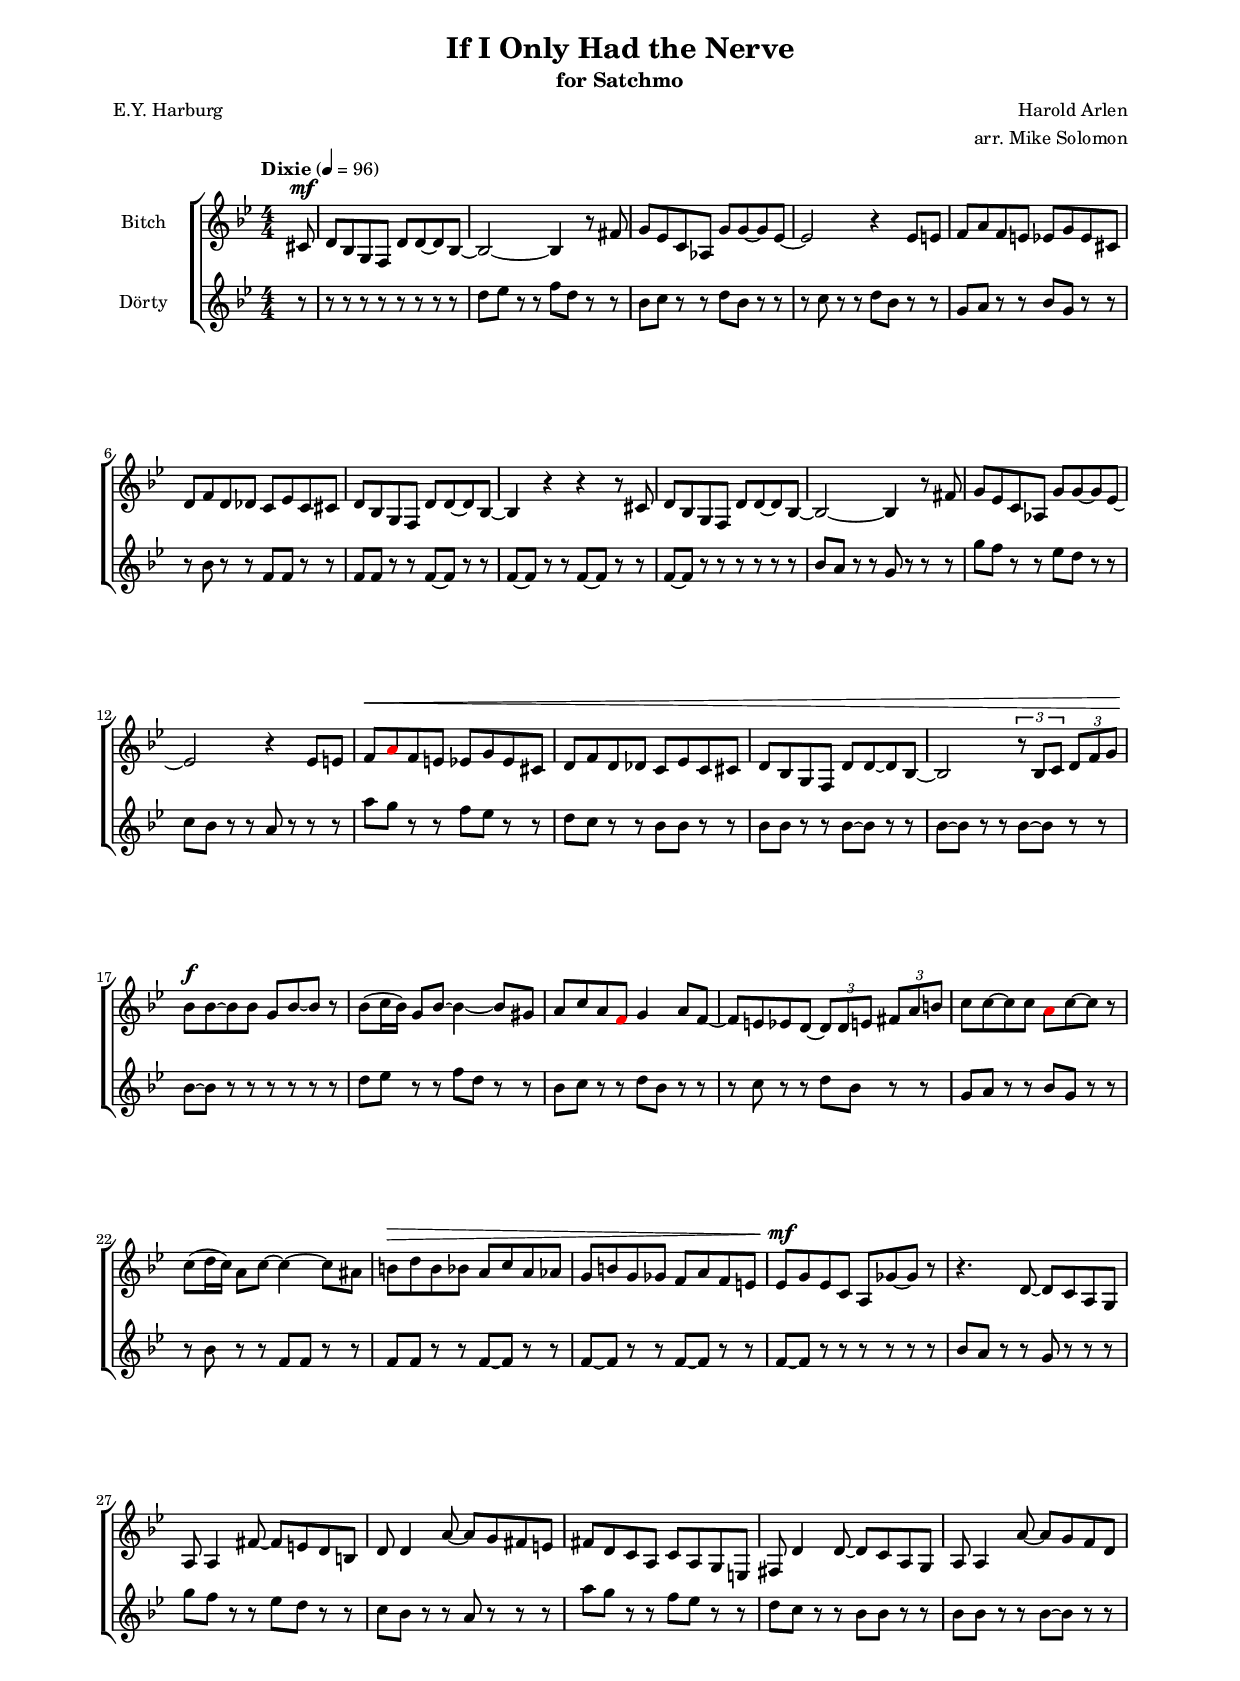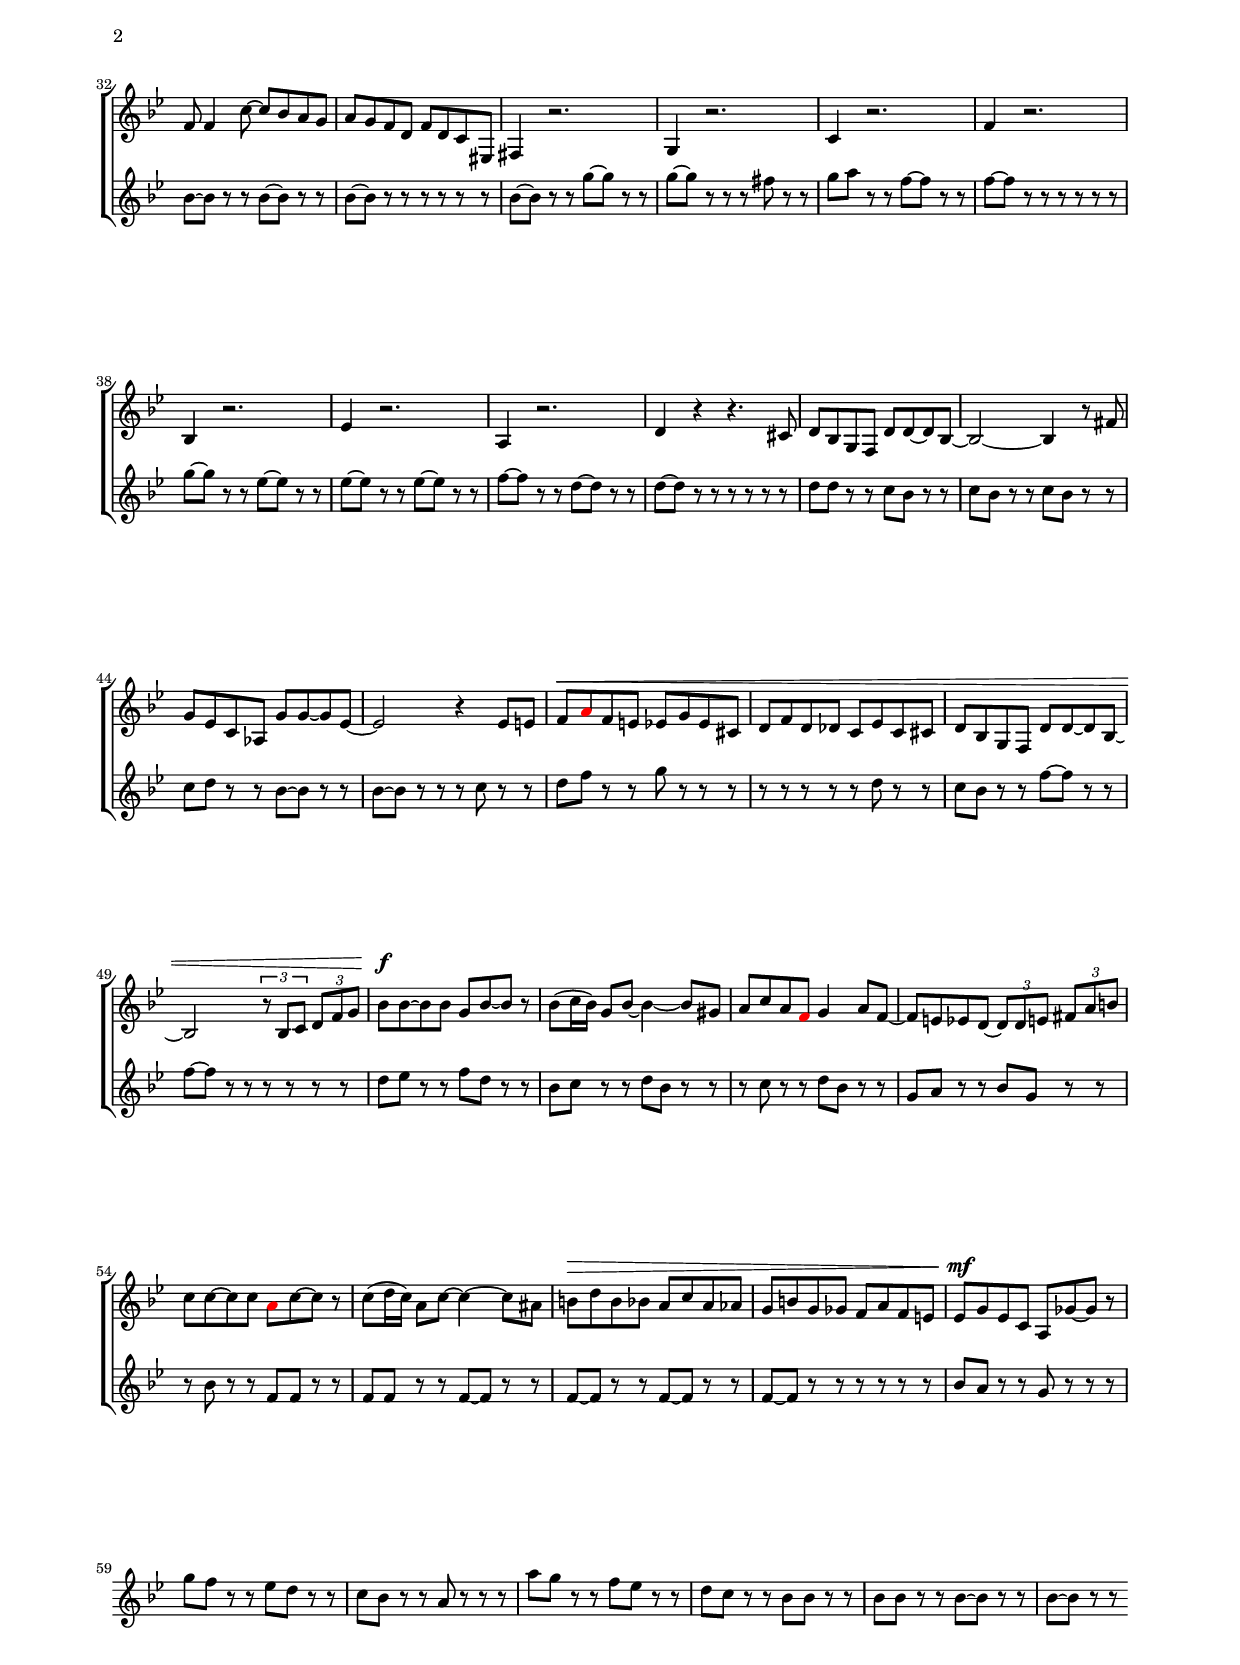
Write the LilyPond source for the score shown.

\version "2.19.0"
\include "defs-devel.ly"

marD = \markup \null
elsD = \markup \null
mikD = \markup \null
rynZ = \markup \null
desD = \markup \null

#(set-global-staff-size 15.87)
autoBeamInstruction = \autoBeamOn

solo = \markup \italic "solo"
psolo = \markup \italic "(solo)"
skat = \markup \italic "sit skat"
shoot = \markup \italic "SYT"

\header {
  title = "If I Only Had the Nerve"
  subtitle = "for Satchmo"
  %title = "Somewhere Over the Rainbow"
  composer = "Harold Arlen"
  poet = "E.Y. Harburg"
  arranger = "arr. Mike Solomon"
  %arranger = "arr. (anon)"
}
\paper {
  #(define fonts
    (set-global-fonts
    #:music "lilyjazz"
    #:brace "lilyjazz"
    #:roman "LilyJAZZText"
    #:sans "LilyJAZZChord"
    #:factor (/ staff-height pt 20)
  ))
  ragged-right = ##f
  left-margin = 0.75\in
  right-margin = 0.75\in
  %top-margin = 0.5\in
  bottom-margin = 0.6\in
  ragged-last-bottom = ##f
  %max-systems-per-page = #2
  %oddHeaderMarkup = "FIRST FULL DRAFT 20.10.14 4:44"
  %evenHeaderMarkup = "FIRST FULL DRAFT 20.10.14 4:44"
}


#(ly:set-option 'point-and-click #f)

#(set-global-staff-size 15.87)

railroad =  {
  \once \override BreathingSign.text = \markup \musicglyph #"scripts.caesura.straight"
  \breathe
}
myred = \once \override NoteHead #'color = #red

php = \once \override Hairpin.stencil = #(parenthesize-callback ly:hairpin::print)

\paper {
  footnote-separator-markup = \markup { \column { " "\override #`(span-factor . 1/5) { \draw-hline } }}
  footnote-padding = 1\mm
  top-system-spacing = #'((basic-distance . 1) (minimum-distance . 0) (padding . 1) (stretchability . 40))
  bottom-system-spacing = #'((basic-distance . 1) (minimum-distance . 0) (padding . 1) (stretchability . 50))
  ragged-right = ##f
}

prefatoryMatter = {
  \key bes \major
  \autoBeamInstruction
  \time 4/4
}

scorePrefatoryMatter = {
  \prefatoryMatter
  \partial 8
}

midiPrefatoryMatter = {
  \prefatoryMatter
  \partial 8
}

theme = \relative c {
  cis8-\tag #'first \mf |
  d8 bes8 g8 f8 d'8 d8 ~ d8 bes8 ~ |
  bes2 ~ bes4 r8 fis'8 |
  g8 ees8 c8 aes8 g'8 g8 ~ g8 ees8 ~ |
  ees2 r4 ees8 e8 |
  f8-\tag #'second \< \tag #'second { \rred } a8 f8 e8 ees8 g8 ees8 cis8 |
  d8 f8 d8 des8 c8 ees8 c8 cis8 |
  d8 bes8 g8 f8 d'8 d8 ~ d8 bes8 ~ |
  \tag #'first { bes4 }
  \tag #'second { bes2 }
}

marks = {
  \tempo "Dixie" 4=96
  \time 4/4
  \partial 8 s8
  \repeat unfold 25 { s1 }
}

soprano = \transpose c c {
  \transpose c c' \removeWithTag #'second \theme
  r4 r4 r8
  \transpose c c' \removeWithTag #'first \theme
  \relative c' {
    \times 2/3 { r8 bes c } \times 2/3 { d f g } |
    bes8\f bes8 ~ bes8 bes8 g8 bes8 ~ bes8 r8 |
    bes8 ( c16 bes ) g8 bes8 ~ bes4 ~ bes8 gis8 |
    a8 c8 a8 \rred f8 g4 a8 f8 ~ |
    f8 e8 ees8 d8 ~ \times 2/3 { d d e } \times 2/3 { fis a b } |
    c8 c8 ~ c8 c8 \rred a8 c8 ~ c8 r8 |
    c8 ( d16 c ) a8 c8 ~ c4 ~ c8 ais8 |
    b8\> d8 b8 bes8 a8 c8 a8 aes8 |
    g8 b8 g8 ges8 f8 a8 f8 e8 |
    ees8\mf g8 ees8 c8 a8 ges'8 ~ ges8 r8 |
    r4. d8 ~ d c a g |
    a a4 fis'8 ~ fis e d b |
    d d4 a'8 ~ a g fis e |
    fis d c a c a g e |
    fis d'4 d8 ~ d c a g |
    a a4 a'8 ~ a g f d |
    f f4 c'8 ~ c bes a g |
    a g f d f d c eis, |
    fis4 r2. |
    g4 r2. |
    c4 r2. |
    f4 r2. |
    bes,4 r2. |
    ees4 r2. |
    a,4 r2. |
    d4 r4 r4. 
  }
  \transpose c c' \removeWithTag #'first \theme
  \relative c' {
      \times 2/3 { r8 bes c } \times 2/3 { d f g } |
      bes8\f bes8 ~ bes8 bes8 g8 bes8 ~ bes8 r8 |
      bes8 ( c16 bes ) g8 bes8 ~ bes4 ~ bes8 gis8 |
      a8 c8 a8 \rred f8 g4 a8 f8 ~ |
      f8 e8 ees8 d8 ~ \times 2/3 { d d e } \times 2/3 { fis a b } |
      c8 c8 ~ c8 c8 \rred a8 c8 ~ c8 r8 |
      c8 ( d16 c ) a8 c8 ~ c4 ~ c8 ais8 |
      b8\> d8 b8 bes8 a8 c8 a8 aes8 |
      g8 b8 g8 ges8 f8 a8 f8 e8 |
      ees8\mf g8 ees8 c8 a8 ges'8 ~ ges8 r8 |
  }
}

sopranoWords = \lyricmode {
}

test = {
  r8 r8 r8 r8 r8 r8 r8 r8 r8 d''8 ees''8 r8 r8 f''8 d''8 r8 r8 bes'8 c''8 r8 r8 d''8 bes'8 r8 r8 r8 c''8 r8 r8 d''8 bes'8 r8 r8 g'8 a'8 r8 r8 bes'8 g'8 r8 r8 r8 bes'8 r8 r8 f'8 f'8 r8 r8 f'8 f'8 r8 r8 f'8 ~ f'8 r8 r8 f'8 ~ f'8 r8 r8 f'8 ~ f'8 r8 r8 f'8 ~ f'8 r8 r8 r8 r8 r8 r8 bes'8 a'8 r8 r8 g'8 r8 r8 r8 g''8 f''8 r8 r8 ees''8 d''8 r8 r8 c''8 bes'8 r8 r8 a'8 r8 r8 r8 a''8 g''8 r8 r8 f''8 ees''8 r8 r8 d''8 c''8 r8 r8 bes'8 bes'8 r8 r8 bes'8 bes'8 r8 r8 bes'8 ~ bes'8 r8 r8 bes'8 ~ bes'8 r8 r8 bes'8 ~ bes'8 r8 r8 bes'8 ~ bes'8 r8 r8 r8 r8 r8 r8 d''8 ees''8 r8 r8 f''8 d''8 r8 r8 bes'8 c''8 r8 r8 d''8 bes'8 r8 r8 r8 c''8 r8 r8 d''8 bes'8 r8 r8 g'8 a'8 r8 r8 bes'8 g'8 r8 r8 r8 bes'8 r8 r8 f'8 f'8 r8 r8 f'8 f'8 r8 r8 f'8 ~ f'8 r8 r8 f'8 ~ f'8 r8 r8 f'8 ~ f'8 r8 r8 f'8 ~ f'8 r8 r8 r8 r8 r8 r8 bes'8 a'8 r8 r8 g'8 r8 r8 r8 g''8 f''8 r8 r8 ees''8 d''8 r8 r8 c''8 bes'8 r8 r8 a'8 r8 r8 r8 a''8 g''8 r8 r8 f''8 ees''8 r8 r8 d''8 c''8 r8 r8 bes'8 bes'8 r8 r8 bes'8 bes'8 r8 r8 bes'8 ~ bes'8 r8 r8 bes'8 ~ bes'8 r8 r8 bes'8 ~ bes'8 r8 r8 bes'8 ~ bes'8 r8 r8 r8 r8 r8 r8 bes'8 ~ bes'8 r8 r8 g''8 ~ g''8 r8 r8 g''8 ~ g''8 r8 r8 r8 fis''8 r8 r8 g''8 a''8 r8 r8 f''8 ~ f''8 r8 r8 f''8 ~ f''8 r8 r8 r8 r8 r8 r8 g''8 ~ g''8 r8 r8 ees''8 ~ ees''8 r8 r8 ees''8 ~ ees''8 r8 r8 ees''8 ~ ees''8 r8 r8 f''8 ~ f''8 r8 r8 d''8 ~ d''8 r8 r8 d''8 ~ d''8 r8 r8 r8 r8 r8 r8 d''8 d''8 r8 r8 c''8 bes'8 r8 r8 c''8 bes'8 r8 r8 c''8 bes'8 r8 r8 c''8 d''8 r8 r8 bes'8 ~ bes'8 r8 r8 bes'8 ~ bes'8 r8 r8 r8 c''8 r8 r8 d''8 f''8 r8 r8 g''8 r8 r8 r8 r8 r8 r8 r8 r8 d''8 r8 r8 c''8 bes'8 r8 r8 f''8 ~ f''8 r8 r8 f''8 ~ f''8 r8 r8 r8 r8 r8 r8 d''8 ees''8 r8 r8 f''8 d''8 r8 r8 bes'8 c''8 r8 r8 d''8 bes'8 r8 r8 r8 c''8 r8 r8 d''8 bes'8 r8 r8 g'8 a'8 r8 r8 bes'8 g'8 r8 r8 r8 bes'8 r8 r8 f'8 f'8 r8 r8 f'8 f'8 r8 r8 f'8 ~ f'8 r8 r8 f'8 ~ f'8 r8 r8 f'8 ~ f'8 r8 r8 f'8 ~ f'8 r8 r8 r8 r8 r8 r8 bes'8 a'8 r8 r8 g'8 r8 r8 r8 g''8 f''8 r8 r8 ees''8 d''8 r8 r8 c''8 bes'8 r8 r8 a'8 r8 r8 r8 a''8 g''8 r8 r8 f''8 ees''8 r8 r8 d''8 c''8 r8 r8 bes'8 bes'8 r8 r8 bes'8 bes'8 r8 r8 bes'8 ~ bes'8 r8 r8 bes'8 ~ bes'8 r8 r8
}


\score {
  \new ChoirStaff <<
    \new Staff \with { instrumentName = \bitchName %shortInstrumentName = #"M."
} <<
      \new Voice = "soprano" { << { \numericTimeSignature
	\scorePrefatoryMatter
        \soprano
      } {
	\scorePrefatoryMatter
        \marks
      } >> }
      \new Lyrics \lyricsto "soprano" {
        \sopranoWords
      }
    >>
    \new Staff \with { instrumentName = \dortyName %shortInstrumentName = #"E."
} <<
      \new Voice = "mezzo" { \numericTimeSignature
	\scorePrefatoryMatter
        \test
      }
    >>
  >>
  \layout {
    \context {
      \Voice
      \override TextScript #'layer = #6
      \override NoteHead #'layer = #7
      \override Glissando #'breakable = ##t
      \override TupletNumber #'breakable = ##t
      \override TupletBracket #'breakable = ##t
      \override DynamicLineSpanner.direction = #UP
      \remove "Forbid_line_break_engraver"
    }
    \context {
      \Staff
      %\consists "Metronome_mark_engraver"
      \override TimeSignature #'style = #'numbered
      \override StaffSymbol #'layer = #4
      \override TimeSignature #'layer = #3
      \override TimeSignature #'whiteout = ##t
    }
    \context {
      \Lyrics
      %\override LyricText #'whiteout = ##t
      \override LyricText #'layer = #6
    }
    \context {
      \Score
      %\remove "Metronome_mark_engraver"
      \override NonMusicalPaperColumn #'allow-loose-spacing = ##f
    }
  }
}
